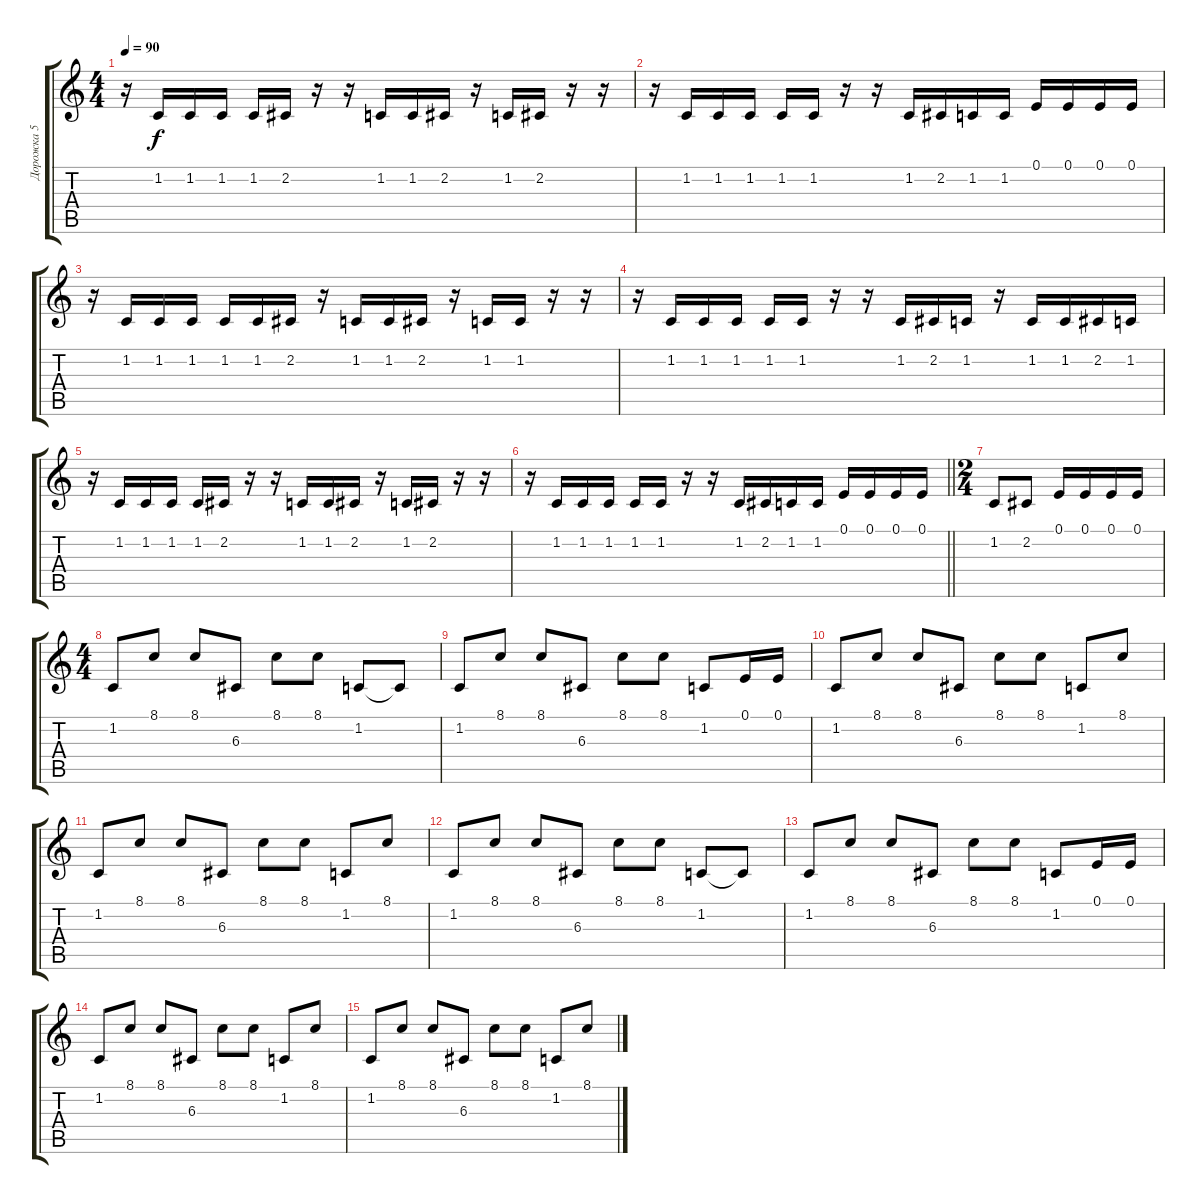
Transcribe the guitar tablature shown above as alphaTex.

\track ("Дорожка 5" "Дорожка 5") {instrument lead1square}
\staff {score tabs}
\tuning (E4 B3 G3 D3 A2 E2) {hide}
\ts (4 4)
\tempo 90
\clef g2
\ks c
r.16{dy f} 1.2.16 1.2.16 1.2.16 1.2.16 2.2.16 r.16 r.16 1.2.16 1.2.16 2.2.16 r.16 1.2.16 2.2.16 r.16 r.16 |
r.16 1.2.16 1.2.16 1.2.16 1.2.16 1.2.16 r.16 r.16 1.2.16 2.2.16 1.2.16 1.2.16 0.1.16 0.1.16 0.1.16 0.1.16 |
r.16 1.2.16 1.2.16 1.2.16 1.2.16 1.2.16 2.2.16 r.16 1.2.16 1.2.16 2.2.16 r.16 1.2.16 1.2.16 r.16 r.16 |
r.16 1.2.16 1.2.16 1.2.16 1.2.16 1.2.16 r.16 r.16 1.2.16 2.2.16 1.2.16 r.16 1.2.16 1.2.16 2.2.16 1.2.16 |
r.16 1.2.16 1.2.16 1.2.16 1.2.16 2.2.16 r.16 r.16 1.2.16 1.2.16 2.2.16 r.16 1.2.16 2.2.16 r.16 r.16 |
\barLineRight lightlight
r.16 1.2.16 1.2.16 1.2.16 1.2.16 1.2.16 r.16 r.16 1.2.16 2.2.16 1.2.16 1.2.16 0.1.16 0.1.16 0.1.16 0.1.16 |
\ts (2 4)
1.2.8 2.2.8 0.1.16 0.1.16 0.1.16 0.1.16 |
\ts (4 4)
1.2.8 8.1.8 8.1.8 6.3.8 8.1.8 8.1.8 1.2.8 1.2{t}.8 |
1.2.8 8.1.8 8.1.8 6.3.8 8.1.8 8.1.8 1.2.8 0.1.16 0.1.16 |
1.2.8 8.1.8 8.1.8 6.3.8 8.1.8 8.1.8 1.2.8 8.1.8 |
1.2.8 8.1.8 8.1.8 6.3.8 8.1.8 8.1.8 1.2.8 8.1.8 |
1.2.8 8.1.8 8.1.8 6.3.8 8.1.8 8.1.8 1.2.8 1.2{t}.8 |
1.2.8 8.1.8 8.1.8 6.3.8 8.1.8 8.1.8 1.2.8 0.1.16 0.1.16 |
1.2.8 8.1.8 8.1.8 6.3.8 8.1.8 8.1.8 1.2.8 8.1.8 |
1.2.8 8.1.8 8.1.8 6.3.8 8.1.8 8.1.8 1.2.8 8.1.8
